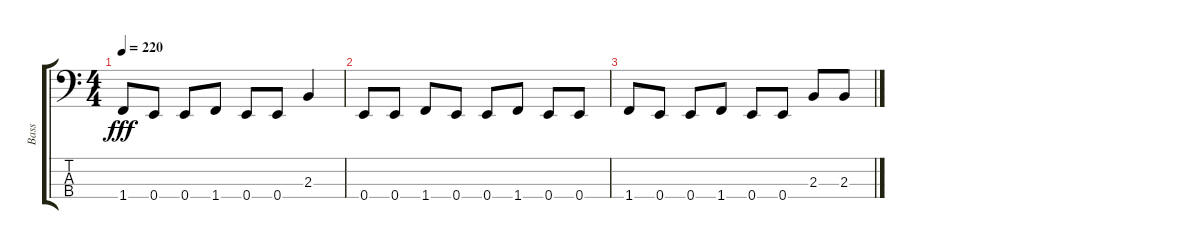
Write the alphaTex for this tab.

\track ("Bass" "Bass") {instrument electricbassfinger}
\staff {score tabs}
\tuning (G2 D2 A1 E1) {hide}
\ts (4 4)
\tempo 220
\clef f4
\ks c
1.4.8{dy fff} 0.4.8 0.4.8 1.4.8 0.4.8 0.4.8 2.3.4 |
0.4.8 0.4.8 1.4.8 0.4.8 0.4.8 1.4.8 0.4.8 0.4.8 |
1.4.8 0.4.8 0.4.8 1.4.8 0.4.8 0.4.8 2.3.8 2.3.8
